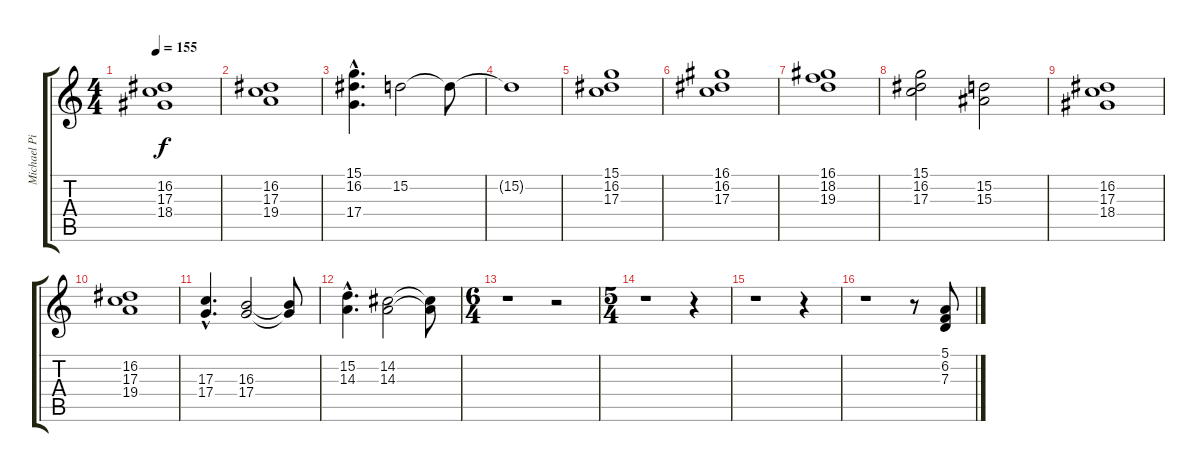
\track ("Michael Pinnella" "Michael Pi") {instrument synthstrings1}
\staff {score tabs}
\tuning (E4 B3 G3 D3 A2 E2) {hide}
\ts (4 4)
\tempo 155
\clef g2
\ks c
(16.2 17.3 18.4).1{dy f} |
(16.2 17.3 19.4).1 |
(15.1 16.2{hac} 17.4).4{d} 15.2.2 15.2{t}.8 |
15.2{t}.1 |
(15.1 16.2 17.3).1 |
(16.1 16.2 17.3).1 |
(16.1 18.2 19.3).1 |
(15.1 16.2 17.3).2 (15.2 15.3).2 |
(16.2 17.3 18.4).1 |
(16.2 17.3 19.4).1 |
(17.3{hac} 17.4{hac}).4{d} (16.3 17.4).2 (16.3{t} 17.4{t}).8 |
(15.2{hac} 14.3{hac}).4{d} (14.2 14.3).2 (14.2{t} 14.3{t}).8 |
\ts (6 4)
r.1 r.2 |
\ts (5 4)
r.1 r.4 |
r.1 r.4 |
r.1 r.8 (5.1 6.2 7.3).8{volume 12}
